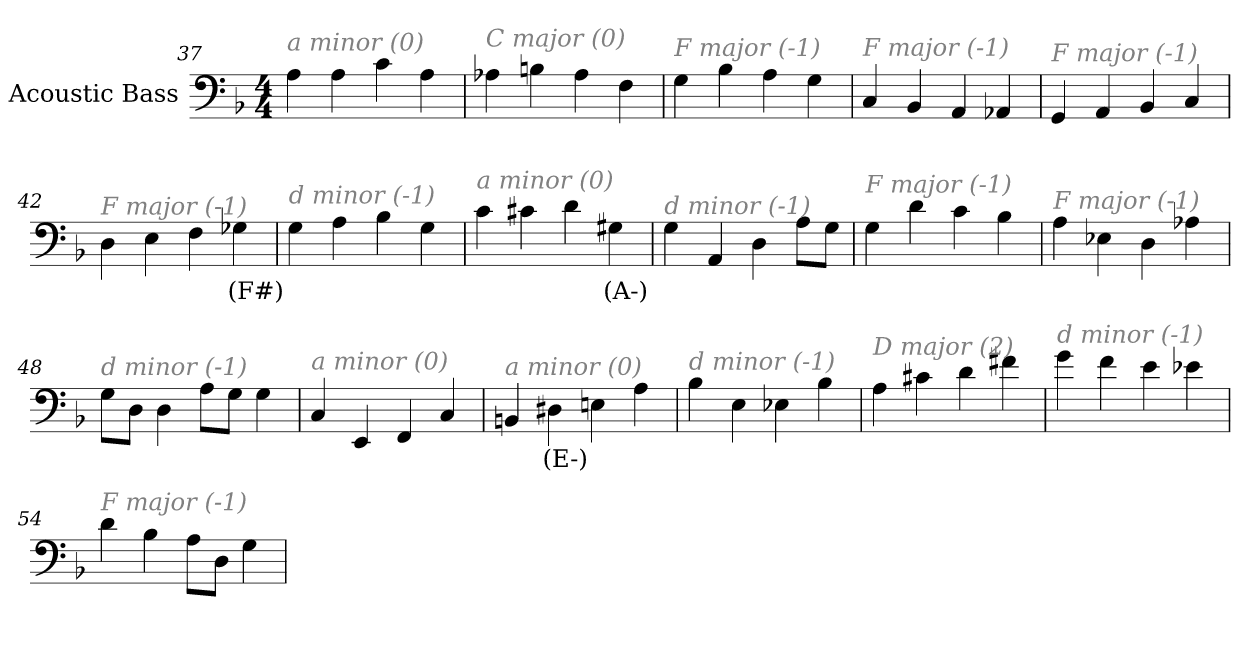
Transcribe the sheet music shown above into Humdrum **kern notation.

**kern	**text
*part1	*part1
*staff1	*staff1
*I"Acoustic Bass	*
*clefF4	*
*ITrd7c12	*
*k[b-]	*
*F:	*
*M4/4	*
=37	=37
!LO:TX:i:color=#808080:t=a minor (0)	!
4AA	.
4AA	.
4C	.
4AA	.
=38	=38
!LO:TX:i:color=#808080:t=C major (0)	!
4AA-X	.
4BBn	.
4AA-	.
4FF	.
=39	=39
!LO:TX:i:color=#808080:t=F major (-1)	!
4GG	.
4BB-	.
4AA	.
4GG	.
=40	=40
!LO:TX:i:color=#808080:t=F major (-1)	!
4CC	.
4BBB-	.
4AAA	.
4AAA-X	.
=41	=41
!LO:TX:i:color=#808080:t=F major (-1)	!
4GGG	.
4AAA	.
4BBB-	.
4CC	.
=42	=42
!LO:TX:i:color=#808080:t=F major (-1)	!
4DD	.
4EE	.
4FF	.
4GG-Xi	(F#)
=43	=43
!LO:TX:i:color=#808080:t=d minor (-1)	!
4GG	.
4AA	.
4BB-	.
4GG	.
=44	=44
!LO:TX:i:color=#808080:t=a minor (0)	!
4C	.
4C#X	.
4D	.
4GG#Xi	(A-)
=45	=45
!LO:TX:i:color=#808080:t=d minor (-1)	!
4GG	.
4AAA	.
4DD	.
8AAL	.
8GGJ	.
=46	=46
!LO:TX:i:color=#808080:t=F major (-1)	!
4GG	.
4D	.
4C	.
4BB-	.
=47	=47
!LO:TX:i:color=#808080:t=F major (-1)	!
4AA	.
4EE-X	.
4DD	.
4AA-X	.
=48	=48
!LO:TX:i:color=#808080:t=d minor (-1)	!
8GGL	.
8DDJ	.
4DD	.
8AAL	.
8GGJ	.
4GG	.
=49	=49
!LO:TX:i:color=#808080:t=a minor (0)	!
4CC	.
4EEE	.
4FFF	.
4CC	.
=50	=50
!LO:TX:i:color=#808080:t=a minor (0)	!
4BBBn	.
4DD#Xi	(E-)
4EEn	.
4AA	.
=51	=51
!LO:TX:i:color=#808080:t=d minor (-1)	!
4BB-	.
4EE	.
4EE-X	.
4BB-	.
=52	=52
!LO:TX:i:color=#808080:t=D major (2)	!
4AA	.
4C#X	.
4D	.
4F#X	.
=53	=53
!LO:TX:i:color=#808080:t=d minor (-1)	!
4G	.
4F	.
4E	.
4E-X	.
=54	=54
!LO:TX:i:color=#808080:t=F major (-1)	!
4D	.
4BB-	.
8AAL	.
8DDJ	.
4GG	.
=	=
*-	*-
